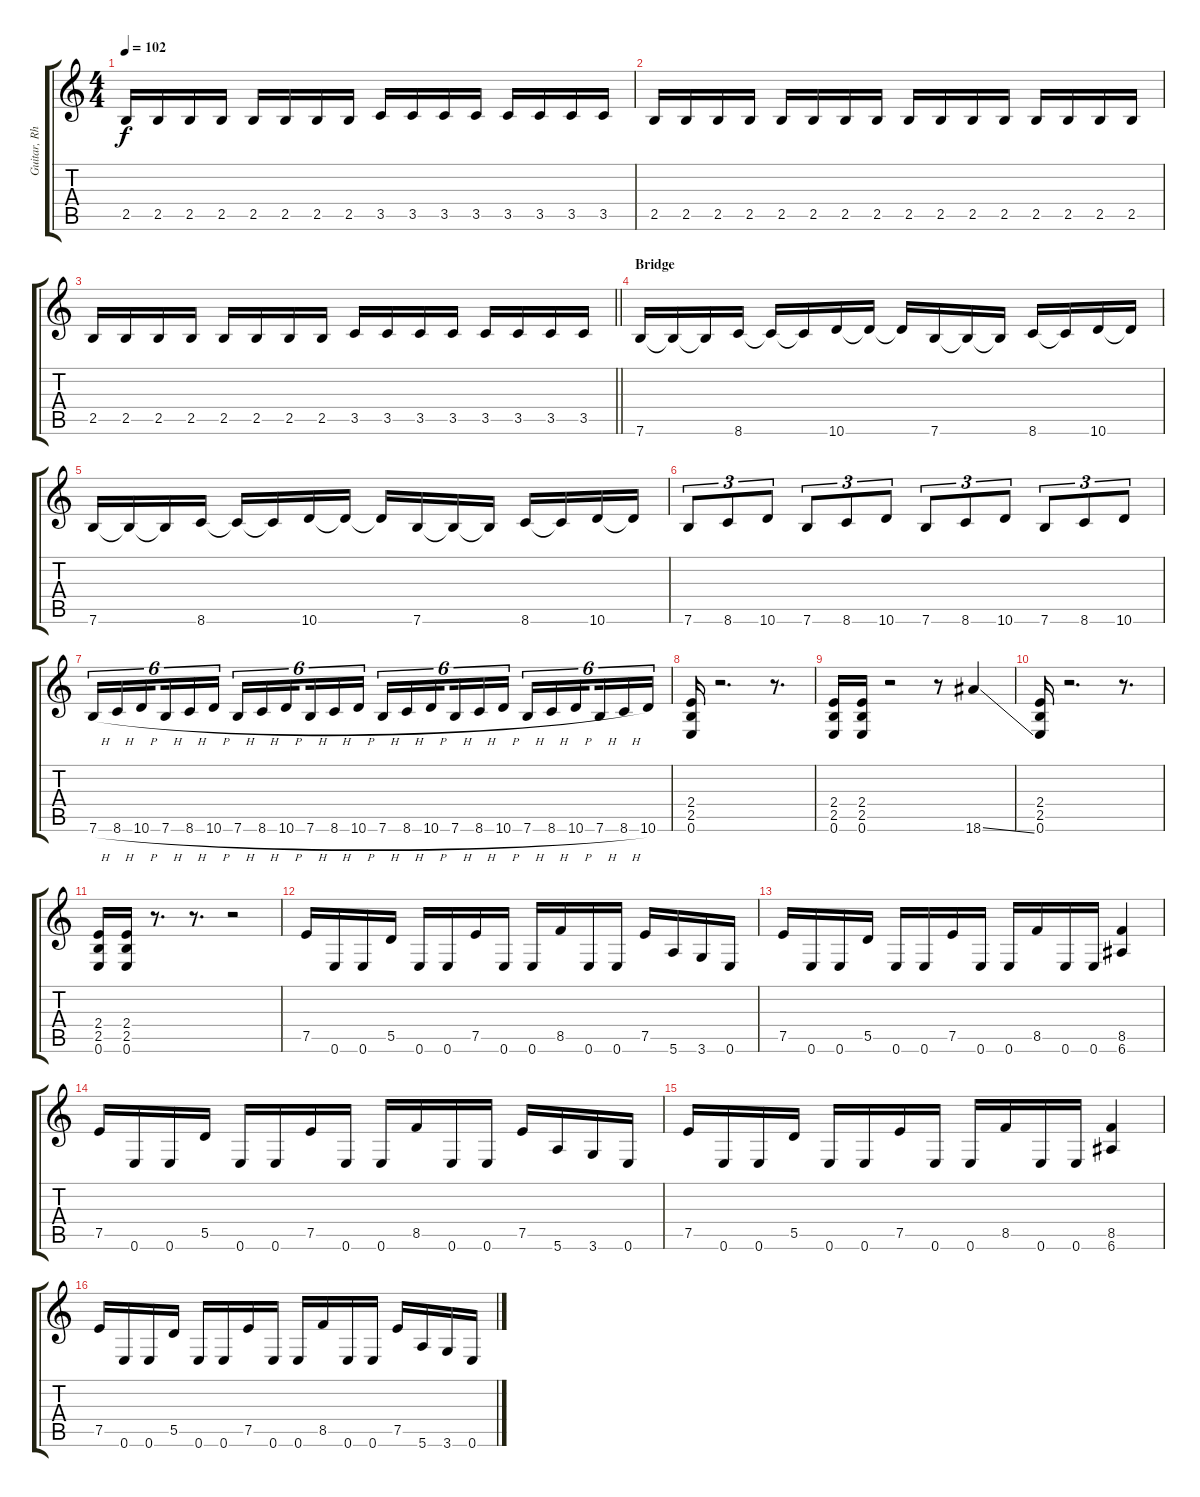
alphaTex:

\track ("Guitar, Rhythm" "Guitar, Rh") {instrument distortionguitar}
\staff {score tabs}
\tuning (E4 B3 G3 D3 A2 E2) {hide}
\ts (4 4)
\tempo 102
\clef g2
\ks c
2.5.16{dy f} 2.5.16 2.5.16 2.5.16 2.5.16 2.5.16 2.5.16 2.5.16 3.5.16 3.5.16 3.5.16 3.5.16 3.5.16 3.5.16 3.5.16 3.5.16 |
2.5.16 2.5.16 2.5.16 2.5.16 2.5.16 2.5.16 2.5.16 2.5.16 2.5.16 2.5.16 2.5.16 2.5.16 2.5.16 2.5.16 2.5.16 2.5.16 |
\barLineRight lightlight
2.5.16 2.5.16 2.5.16 2.5.16 2.5.16 2.5.16 2.5.16 2.5.16 3.5.16 3.5.16 3.5.16 3.5.16 3.5.16 3.5.16 3.5.16 3.5.16 |
\section ("" "Bridge")
7.6.16 7.6{t}.16 7.6{t}.16 8.6.16 8.6{t}.16 8.6{t}.16 10.6.16 10.6{t}.16 10.6{t}.16 7.6.16 7.6{t}.16 7.6{t}.16 8.6.16 8.6{t}.16 10.6.16 10.6{t}.16 |
7.6.16 7.6{t}.16 7.6{t}.16 8.6.16 8.6{t}.16 8.6{t}.16 10.6.16 10.6{t}.16 10.6{t}.16 7.6.16 7.6{t}.16 7.6{t}.16 8.6.16 8.6{t}.16 10.6.16 10.6{t}.16 |
7.6.8{tu (3 2)} 8.6.8{tu (3 2)} 10.6.8{tu (3 2)} 7.6.8{tu (3 2)} 8.6.8{tu (3 2)} 10.6.8{tu (3 2)} 7.6.8{tu (3 2)} 8.6.8{tu (3 2)} 10.6.8{tu (3 2)} 7.6.8{tu (3 2)} 8.6.8{tu (3 2)} 10.6.8{tu (3 2)} |
7.6{h}.16{tu (6 4)} 8.6{h}.16{tu (6 4)} 10.6{h}.16{tu (6 4) beam splitsecondary} 7.6{h}.16{tu (6 4)} 8.6{h}.16{tu (6 4)} 10.6{h}.16{tu (6 4)} 7.6{h}.16{tu (6 4)} 8.6{h}.16{tu (6 4)} 10.6{h}.16{tu (6 4) beam splitsecondary} 7.6{h}.16{tu (6 4)} 8.6{h}.16{tu (6 4)} 10.6{h}.16{tu (6 4)} 7.6{h}.16{tu (6 4)} 8.6{h}.16{tu (6 4)} 10.6{h}.16{tu (6 4) beam splitsecondary} 7.6{h}.16{tu (6 4)} 8.6{h}.16{tu (6 4)} 10.6{h}.16{tu (6 4)} 7.6{h}.16{tu (6 4)} 8.6{h}.16{tu (6 4)} 10.6{h}.16{tu (6 4) beam splitsecondary} 7.6{h}.16{tu (6 4)} 8.6{h}.16{tu (6 4)} 10.6.16{tu (6 4)} |
(2.4 2.5 0.6).16 r.2{d} r.8{d} |
(2.4 2.5 0.6).16 (2.4 2.5 0.6).16 r.2 r.8 18.6{ss}.4 |
(2.4 2.5 0.6).16 r.2{d} r.8{d} |
(2.4 2.5 0.6).16 (2.4 2.5 0.6).16 r.8{d} r.8{d} r.2 |
7.5.16 0.6.16 0.6.16 5.5.16 0.6.16 0.6.16 7.5.16 0.6.16 0.6.16 8.5.16 0.6.16 0.6.16 7.5.16 5.6.16 3.6.16 0.6.16 |
7.5.16 0.6.16 0.6.16 5.5.16 0.6.16 0.6.16 7.5.16 0.6.16 0.6.16 8.5.16 0.6.16 0.6.16 (8.5 6.6).4 |
7.5.16 0.6.16 0.6.16 5.5.16 0.6.16 0.6.16 7.5.16 0.6.16 0.6.16 8.5.16 0.6.16 0.6.16 7.5.16 5.6.16 3.6.16 0.6.16 |
7.5.16 0.6.16 0.6.16 5.5.16 0.6.16 0.6.16 7.5.16 0.6.16 0.6.16 8.5.16 0.6.16 0.6.16 (8.5 6.6).4 |
7.5.16 0.6.16 0.6.16 5.5.16 0.6.16 0.6.16 7.5.16 0.6.16 0.6.16 8.5.16 0.6.16 0.6.16 7.5.16 5.6.16 3.6.16 0.6.16
